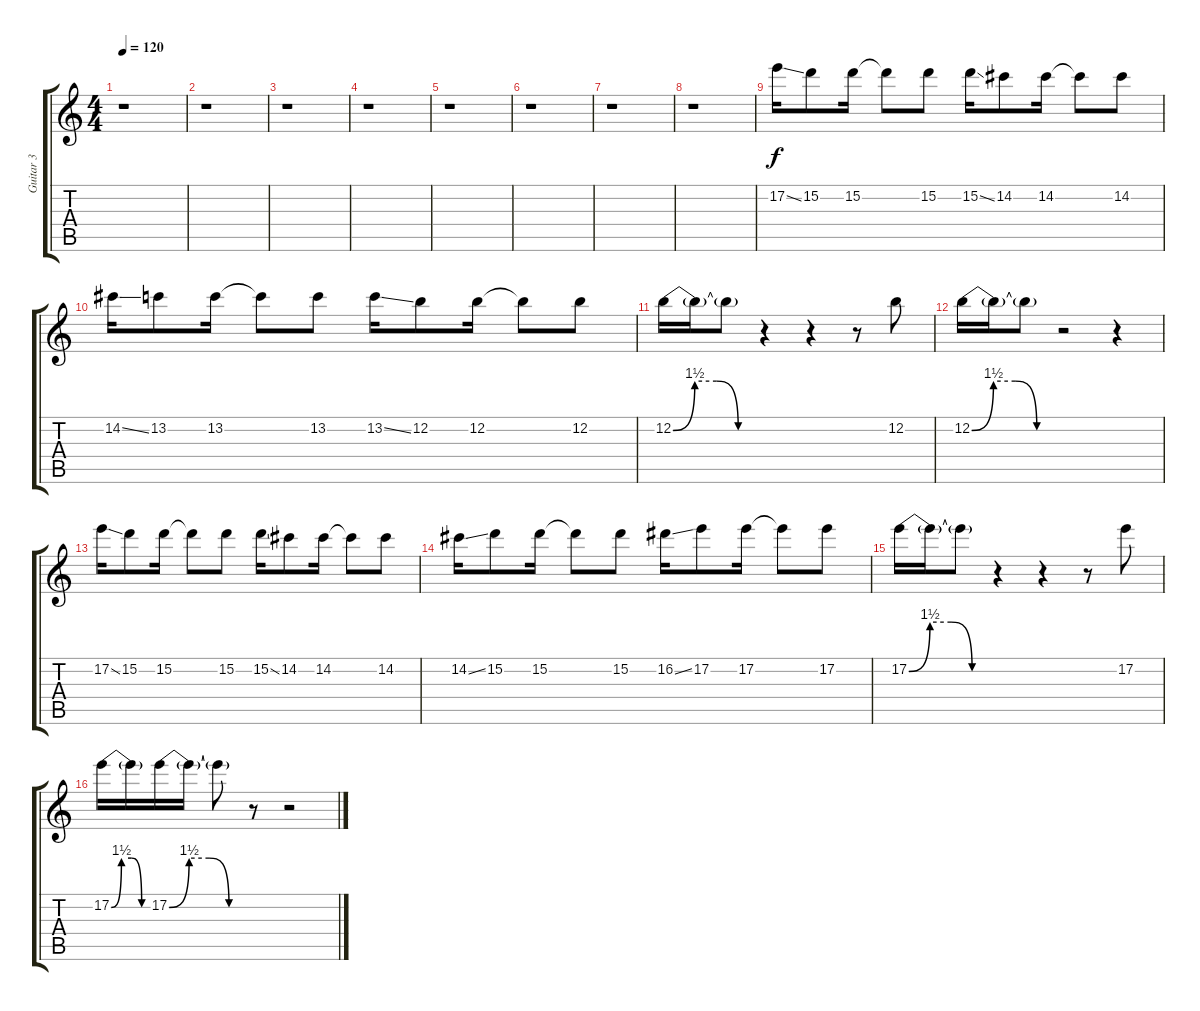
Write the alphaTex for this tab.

\track ("Guitar 3" "Guitar 3") {instrument distortionguitar}
\staff {score tabs}
\tuning (E4 B3 G3 D3 A2 E2) {hide}
\ts (4 4)
\tempo 120
\clef g2
\ks c
r.1{dy f instrument distortionguitar} |
r.1 |
r.1 |
r.1 |
r.1 |
r.1 |
r.1 |
r.1 |
17.2{ss}.16 15.2.8 15.2.16 15.2{t}.8 15.2.8 15.2{ss}.16 14.2.8 14.2.16 14.2{t}.8 14.2.8 |
14.2{ss}.16 13.2.8 13.2.16 13.2{t}.8 13.2.8 13.2{ss}.16 12.2.8 12.2.16 12.2{t}.8 12.2.8 |
12.2{be (custom 0 0 15 6 30 6 45 0 60 0)}.16 12.2{t}.16 12.2{t}.8 r.4 r.4 r.8 12.2.8 |
12.2{be (custom 0 0 15 6 30 6 45 0 60 0)}.16 12.2{t}.16 12.2{t}.8 r.2 r.4 |
17.2{ss}.16 15.2.8 15.2.16 15.2{t}.8 15.2.8 15.2{ss}.16 14.2.8 14.2.16 14.2{t}.8 14.2.8 |
14.2{ss}.16 15.2.8 15.2.16 15.2{t}.8 15.2.8 16.2{ss}.16 17.2.8 17.2.16 17.2{t}.8 17.2.8 |
17.2{be (custom 0 0 15 6 30 6 45 0 60 0)}.16 17.2{t}.16 17.2{t}.8 r.4 r.4 r.8 17.2.8 |
17.2{be (custom 0 0 15 6 30 6 45 0 60 0)}.16 17.2{t}.16 17.2{be (custom 0 0 15 6 30 6 45 0 60 0)}.16 17.2{t}.16 17.2{t}.8 r.8 r.2
